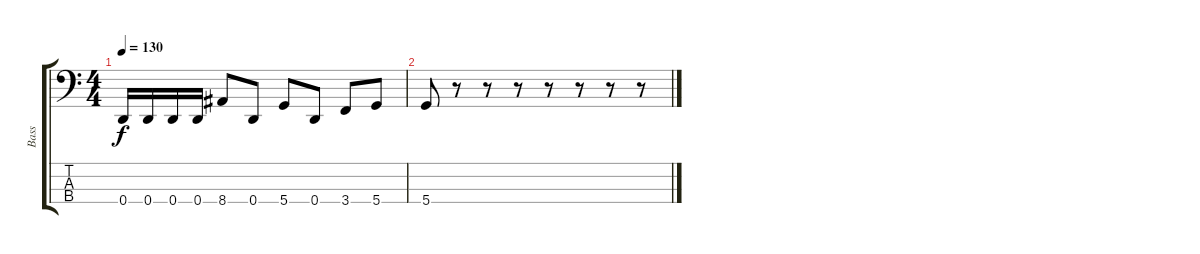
\track ("Bass" "Bass") {instrument electricbassfinger}
\staff {score tabs}
\tuning (G2 D2 A1 D1) {hide}
\ts (4 4)
\tempo 130
\clef f4
\ks c
0.4.16{dy f} 0.4.16 0.4.16 0.4.16 8.4.8 0.4.8 5.4.8 0.4.8 3.4.8 5.4.8 |
5.4.8 r.8 r.8 r.8 r.8 r.8 r.8 r.8
